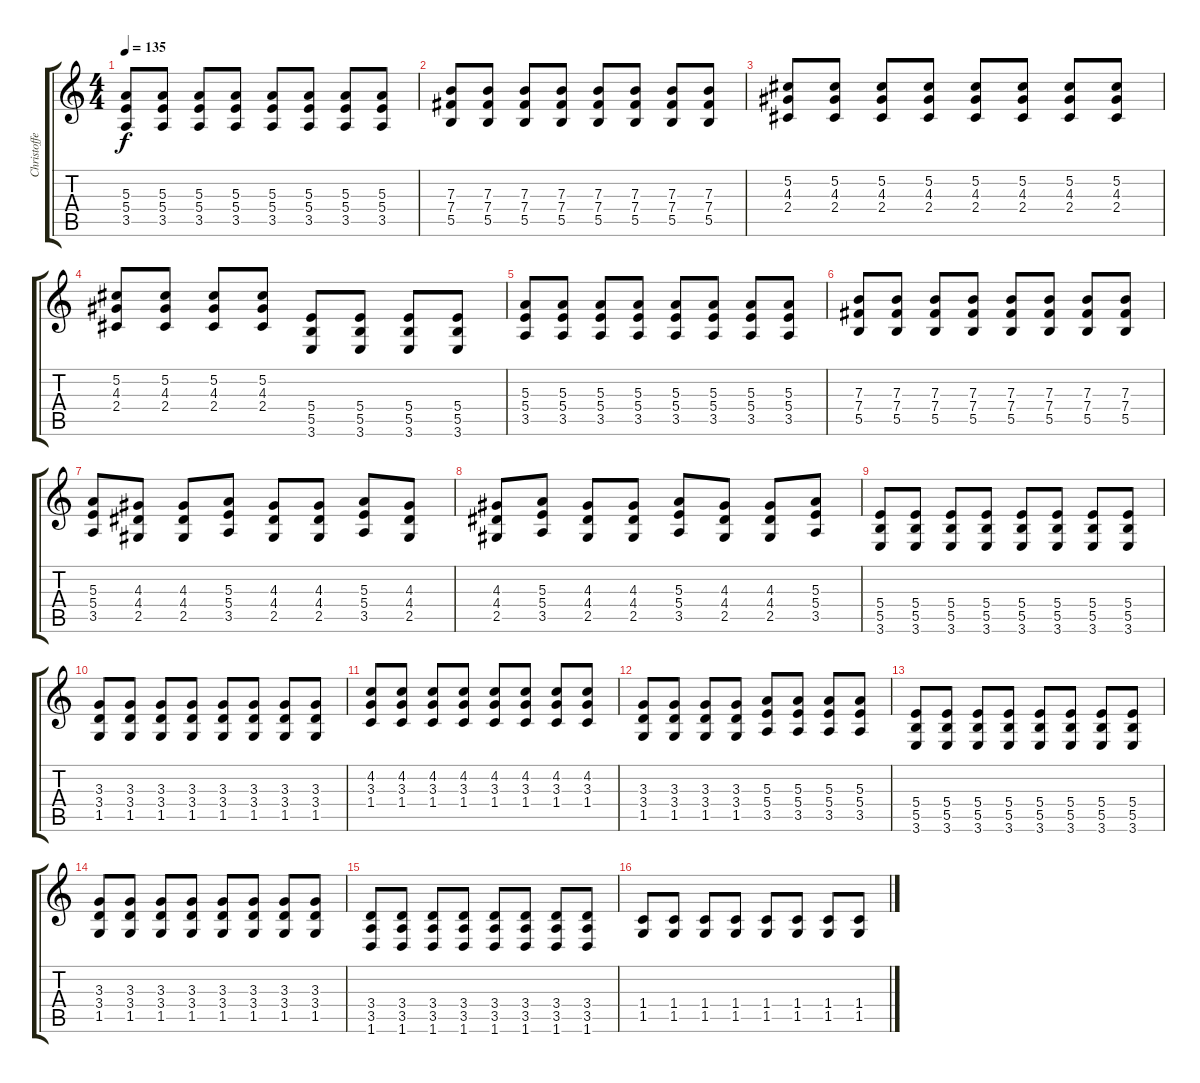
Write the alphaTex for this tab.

\track ("Christoffer Johnsson" "Christoffe") {instrument distortionguitar}
\staff {score tabs}
\tuning (Db4 Ab3 E3 B2 Gb2 Db2) {hide}
\ts (4 4)
\tempo 135
\clef g2
\ks c
(5.3 5.4 3.5).8{dy f} (5.3 5.4 3.5).8 (5.3 5.4 3.5).8 (5.3 5.4 3.5).8 (5.3 5.4 3.5).8 (5.3 5.4 3.5).8 (5.3 5.4 3.5).8 (5.3 5.4 3.5).8 |
(7.3 7.4 5.5).8 (7.3 7.4 5.5).8 (7.3 7.4 5.5).8 (7.3 7.4 5.5).8 (7.3 7.4 5.5).8 (7.3 7.4 5.5).8 (7.3 7.4 5.5).8 (7.3 7.4 5.5).8 |
(5.2 4.3 2.4).8 (5.2 4.3 2.4).8 (5.2 4.3 2.4).8 (5.2 4.3 2.4).8 (5.2 4.3 2.4).8 (5.2 4.3 2.4).8 (5.2 4.3 2.4).8 (5.2 4.3 2.4).8 |
(5.2 4.3 2.4).8 (5.2 4.3 2.4).8 (5.2 4.3 2.4).8 (5.2 4.3 2.4).8 (5.4 5.5 3.6).8 (5.4 5.5 3.6).8 (5.4 5.5 3.6).8 (5.4 5.5 3.6).8 |
(5.3 5.4 3.5).8 (5.3 5.4 3.5).8 (5.3 5.4 3.5).8 (5.3 5.4 3.5).8 (5.3 5.4 3.5).8 (5.3 5.4 3.5).8 (5.3 5.4 3.5).8 (5.3 5.4 3.5).8 |
(7.3 7.4 5.5).8 (7.3 7.4 5.5).8 (7.3 7.4 5.5).8 (7.3 7.4 5.5).8 (7.3 7.4 5.5).8 (7.3 7.4 5.5).8 (7.3 7.4 5.5).8 (7.3 7.4 5.5).8 |
(5.3 5.4 3.5).8 (4.3 4.4 2.5).8 (4.3 4.4 2.5).8 (5.3 5.4 3.5).8 (4.3 4.4 2.5).8 (4.3 4.4 2.5).8 (5.3 5.4 3.5).8 (4.3 4.4 2.5).8 |
(4.3 4.4 2.5).8 (5.3 5.4 3.5).8 (4.3 4.4 2.5).8 (4.3 4.4 2.5).8 (5.3 5.4 3.5).8 (4.3 4.4 2.5).8 (4.3 4.4 2.5).8 (5.3 5.4 3.5).8 |
(5.4 5.5 3.6).8 (5.4 5.5 3.6).8 (5.4 5.5 3.6).8 (5.4 5.5 3.6).8 (5.4 5.5 3.6).8 (5.4 5.5 3.6).8 (5.4 5.5 3.6).8 (5.4 5.5 3.6).8 |
(3.3 3.4 1.5).8 (3.3 3.4 1.5).8 (3.3 3.4 1.5).8 (3.3 3.4 1.5).8 (3.3 3.4 1.5).8 (3.3 3.4 1.5).8 (3.3 3.4 1.5).8 (3.3 3.4 1.5).8 |
(4.2 3.3 1.4).8 (4.2 3.3 1.4).8 (4.2 3.3 1.4).8 (4.2 3.3 1.4).8 (4.2 3.3 1.4).8 (4.2 3.3 1.4).8 (4.2 3.3 1.4).8 (4.2 3.3 1.4).8 |
(3.3 3.4 1.5).8 (3.3 3.4 1.5).8 (3.3 3.4 1.5).8 (3.3 3.4 1.5).8 (5.3 5.4 3.5).8 (5.3 5.4 3.5).8 (5.3 5.4 3.5).8 (5.3 5.4 3.5).8 |
(5.4 5.5 3.6).8 (5.4 5.5 3.6).8 (5.4 5.5 3.6).8 (5.4 5.5 3.6).8 (5.4 5.5 3.6).8 (5.4 5.5 3.6).8 (5.4 5.5 3.6).8 (5.4 5.5 3.6).8 |
(3.3 3.4 1.5).8 (3.3 3.4 1.5).8 (3.3 3.4 1.5).8 (3.3 3.4 1.5).8 (3.3 3.4 1.5).8 (3.3 3.4 1.5).8 (3.3 3.4 1.5).8 (3.3 3.4 1.5).8 |
(3.4 3.5 1.6).8 (3.4 3.5 1.6).8 (3.4 3.5 1.6).8 (3.4 3.5 1.6).8 (3.4 3.5 1.6).8 (3.4 3.5 1.6).8 (3.4 3.5 1.6).8 (3.4 3.5 1.6).8 |
(1.4 1.5).8 (1.4 1.5).8 (1.4 1.5).8 (1.4 1.5).8 (1.4 1.5).8 (1.4 1.5).8 (1.4 1.5).8 (1.4 1.5).8
